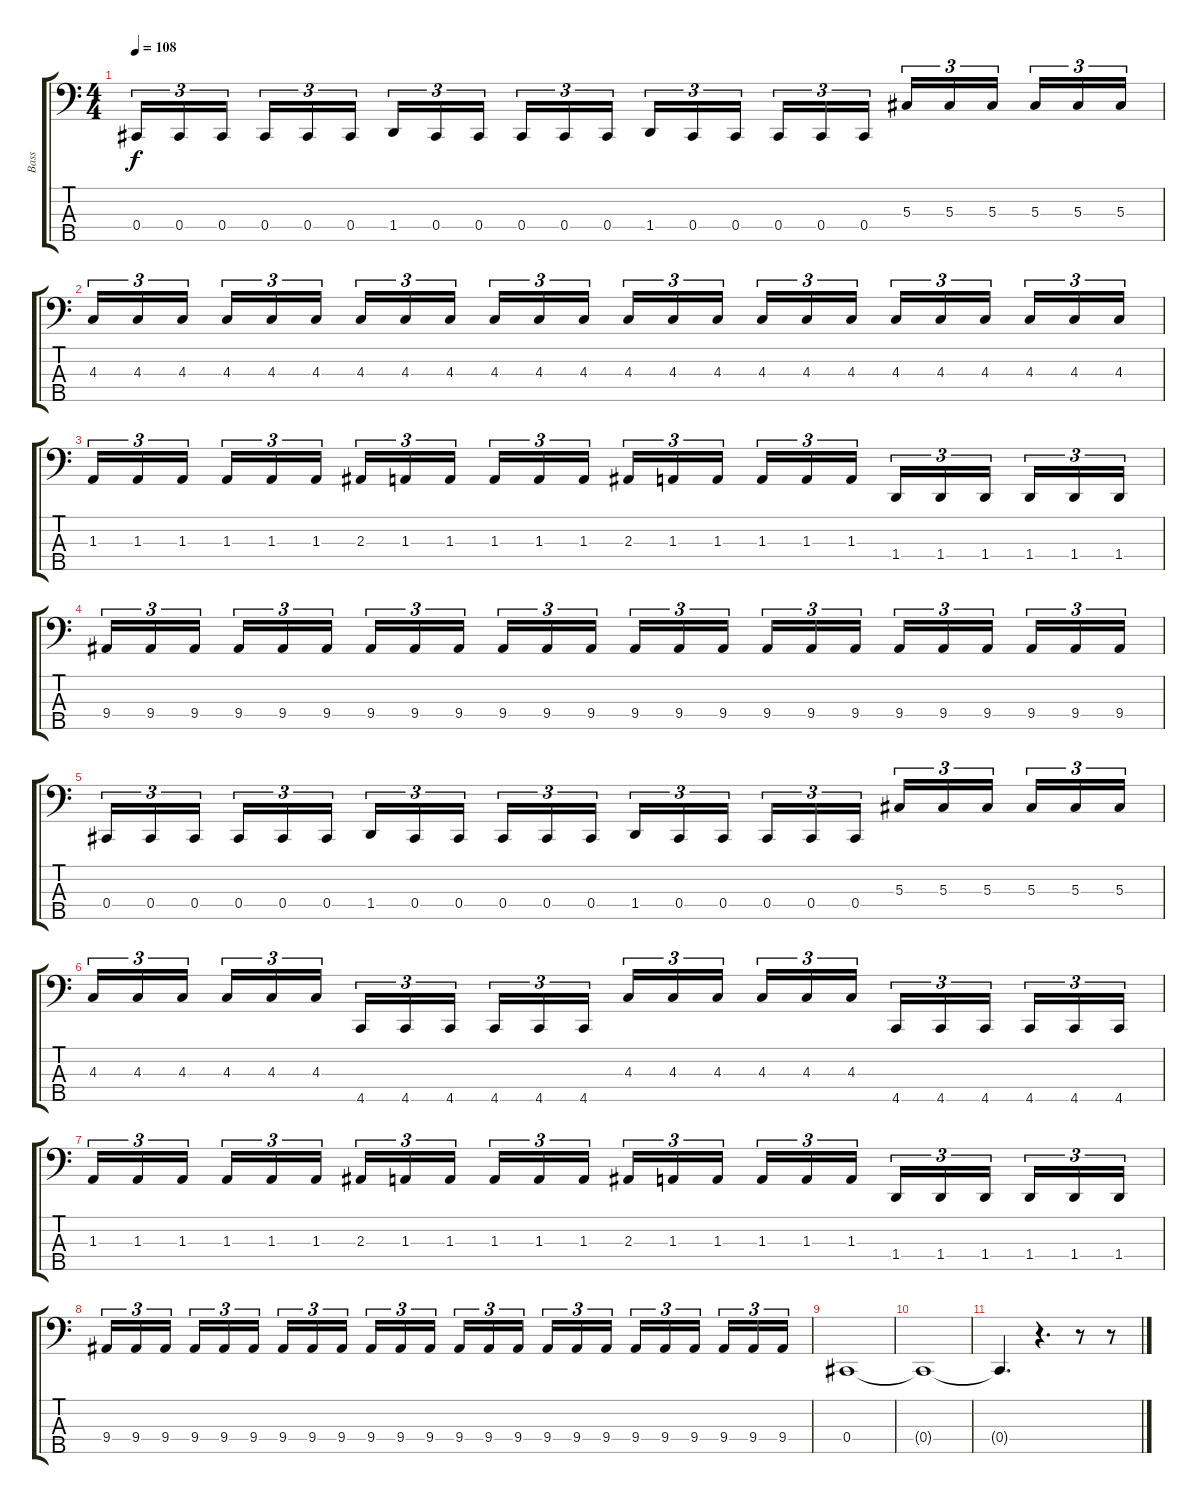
\track ("Bass" "Bass") {instrument electricbasspick}
\staff {score tabs}
\tuning (Gb2 Db2 Ab1 Db1 Ab0) {hide}
\ts (4 4)
\tempo 108
\clef f4
\ks c
0.4.16{tu (3 2) dy f} 0.4.16{tu (3 2)} 0.4.16{tu (3 2)} 0.4.16{tu (3 2)} 0.4.16{tu (3 2)} 0.4.16{tu (3 2)} 1.4.16{tu (3 2)} 0.4.16{tu (3 2)} 0.4.16{tu (3 2)} 0.4.16{tu (3 2)} 0.4.16{tu (3 2)} 0.4.16{tu (3 2)} 1.4.16{tu (3 2)} 0.4.16{tu (3 2)} 0.4.16{tu (3 2)} 0.4.16{tu (3 2)} 0.4.16{tu (3 2)} 0.4.16{tu (3 2)} 5.3.16{tu (3 2)} 5.3.16{tu (3 2)} 5.3.16{tu (3 2)} 5.3.16{tu (3 2)} 5.3.16{tu (3 2)} 5.3.16{tu (3 2)} |
4.3.16{tu (3 2)} 4.3.16{tu (3 2)} 4.3.16{tu (3 2)} 4.3.16{tu (3 2)} 4.3.16{tu (3 2)} 4.3.16{tu (3 2)} 4.3.16{tu (3 2)} 4.3.16{tu (3 2)} 4.3.16{tu (3 2)} 4.3.16{tu (3 2)} 4.3.16{tu (3 2)} 4.3.16{tu (3 2)} 4.3.16{tu (3 2)} 4.3.16{tu (3 2)} 4.3.16{tu (3 2)} 4.3.16{tu (3 2)} 4.3.16{tu (3 2)} 4.3.16{tu (3 2)} 4.3.16{tu (3 2)} 4.3.16{tu (3 2)} 4.3.16{tu (3 2)} 4.3.16{tu (3 2)} 4.3.16{tu (3 2)} 4.3.16{tu (3 2)} |
1.3.16{tu (3 2)} 1.3.16{tu (3 2)} 1.3.16{tu (3 2)} 1.3.16{tu (3 2)} 1.3.16{tu (3 2)} 1.3.16{tu (3 2)} 2.3.16{tu (3 2)} 1.3.16{tu (3 2)} 1.3.16{tu (3 2)} 1.3.16{tu (3 2)} 1.3.16{tu (3 2)} 1.3.16{tu (3 2)} 2.3.16{tu (3 2)} 1.3.16{tu (3 2)} 1.3.16{tu (3 2)} 1.3.16{tu (3 2)} 1.3.16{tu (3 2)} 1.3.16{tu (3 2)} 1.4.16{tu (3 2)} 1.4.16{tu (3 2)} 1.4.16{tu (3 2)} 1.4.16{tu (3 2)} 1.4.16{tu (3 2)} 1.4.16{tu (3 2)} |
9.4.16{tu (3 2)} 9.4.16{tu (3 2)} 9.4.16{tu (3 2)} 9.4.16{tu (3 2)} 9.4.16{tu (3 2)} 9.4.16{tu (3 2)} 9.4.16{tu (3 2)} 9.4.16{tu (3 2)} 9.4.16{tu (3 2)} 9.4.16{tu (3 2)} 9.4.16{tu (3 2)} 9.4.16{tu (3 2)} 9.4.16{tu (3 2)} 9.4.16{tu (3 2)} 9.4.16{tu (3 2)} 9.4.16{tu (3 2)} 9.4.16{tu (3 2)} 9.4.16{tu (3 2)} 9.4.16{tu (3 2)} 9.4.16{tu (3 2)} 9.4.16{tu (3 2)} 9.4.16{tu (3 2)} 9.4.16{tu (3 2)} 9.4.16{tu (3 2)} |
0.4.16{tu (3 2)} 0.4.16{tu (3 2)} 0.4.16{tu (3 2)} 0.4.16{tu (3 2)} 0.4.16{tu (3 2)} 0.4.16{tu (3 2)} 1.4.16{tu (3 2)} 0.4.16{tu (3 2)} 0.4.16{tu (3 2)} 0.4.16{tu (3 2)} 0.4.16{tu (3 2)} 0.4.16{tu (3 2)} 1.4.16{tu (3 2)} 0.4.16{tu (3 2)} 0.4.16{tu (3 2)} 0.4.16{tu (3 2)} 0.4.16{tu (3 2)} 0.4.16{tu (3 2)} 5.3.16{tu (3 2)} 5.3.16{tu (3 2)} 5.3.16{tu (3 2)} 5.3.16{tu (3 2)} 5.3.16{tu (3 2)} 5.3.16{tu (3 2)} |
4.3.16{tu (3 2)} 4.3.16{tu (3 2)} 4.3.16{tu (3 2)} 4.3.16{tu (3 2)} 4.3.16{tu (3 2)} 4.3.16{tu (3 2)} 4.5.16{tu (3 2)} 4.5.16{tu (3 2)} 4.5.16{tu (3 2)} 4.5.16{tu (3 2)} 4.5.16{tu (3 2)} 4.5.16{tu (3 2)} 4.3.16{tu (3 2)} 4.3.16{tu (3 2)} 4.3.16{tu (3 2)} 4.3.16{tu (3 2)} 4.3.16{tu (3 2)} 4.3.16{tu (3 2)} 4.5.16{tu (3 2)} 4.5.16{tu (3 2)} 4.5.16{tu (3 2)} 4.5.16{tu (3 2)} 4.5.16{tu (3 2)} 4.5.16{tu (3 2)} |
1.3.16{tu (3 2)} 1.3.16{tu (3 2)} 1.3.16{tu (3 2)} 1.3.16{tu (3 2)} 1.3.16{tu (3 2)} 1.3.16{tu (3 2)} 2.3.16{tu (3 2)} 1.3.16{tu (3 2)} 1.3.16{tu (3 2)} 1.3.16{tu (3 2)} 1.3.16{tu (3 2)} 1.3.16{tu (3 2)} 2.3.16{tu (3 2)} 1.3.16{tu (3 2)} 1.3.16{tu (3 2)} 1.3.16{tu (3 2)} 1.3.16{tu (3 2)} 1.3.16{tu (3 2)} 1.4.16{tu (3 2)} 1.4.16{tu (3 2)} 1.4.16{tu (3 2)} 1.4.16{tu (3 2)} 1.4.16{tu (3 2)} 1.4.16{tu (3 2)} |
9.4.16{tu (3 2)} 9.4.16{tu (3 2)} 9.4.16{tu (3 2)} 9.4.16{tu (3 2)} 9.4.16{tu (3 2)} 9.4.16{tu (3 2)} 9.4.16{tu (3 2)} 9.4.16{tu (3 2)} 9.4.16{tu (3 2)} 9.4.16{tu (3 2)} 9.4.16{tu (3 2)} 9.4.16{tu (3 2)} 9.4.16{tu (3 2)} 9.4.16{tu (3 2)} 9.4.16{tu (3 2)} 9.4.16{tu (3 2)} 9.4.16{tu (3 2)} 9.4.16{tu (3 2)} 9.4.16{tu (3 2)} 9.4.16{tu (3 2)} 9.4.16{tu (3 2)} 9.4.16{tu (3 2)} 9.4.16{tu (3 2)} 9.4.16{tu (3 2)} |
0.4.1 |
0.4{t}.1 |
0.4{t}.4{d} r.4{d} r.8 r.8
